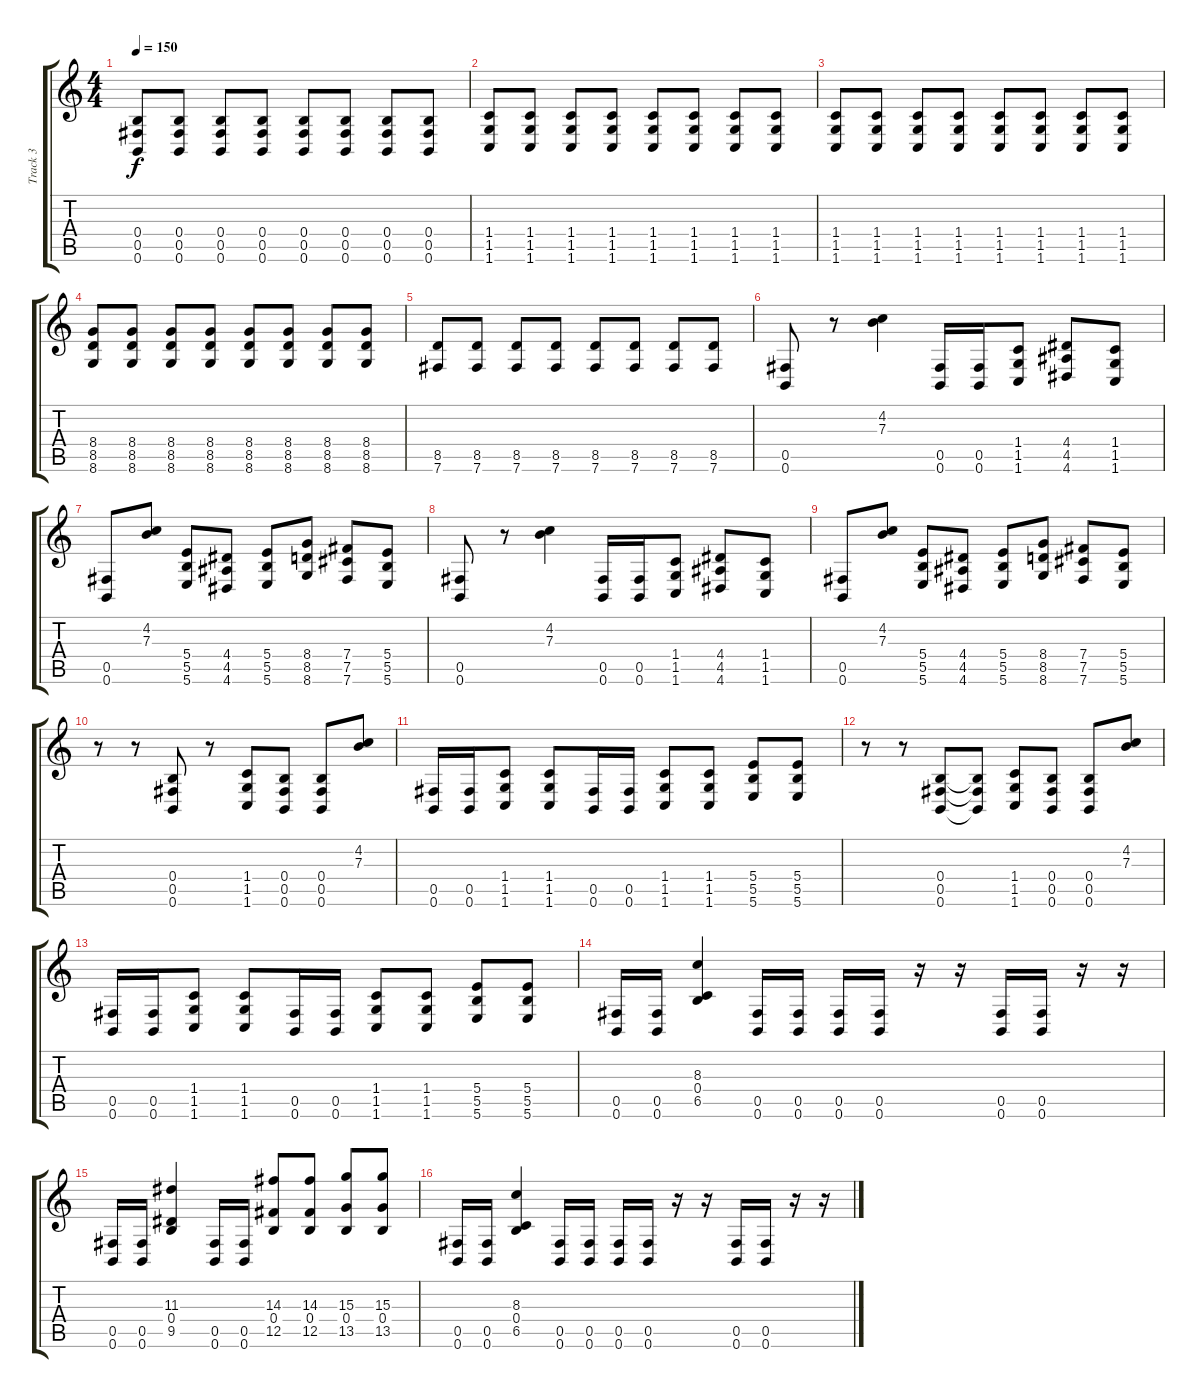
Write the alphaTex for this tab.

\track ("Track 3" "Track 3") {instrument distortionguitar}
\staff {score tabs}
\tuning (Db4 Ab3 E3 B2 Gb2 B1) {hide}
\ts (4 4)
\tempo 150
\clef g2
\ks c
(0.4 0.5 0.6).8{dy f} (0.4 0.5 0.6).8 (0.4 0.5 0.6).8 (0.4 0.5 0.6).8 (0.4 0.5 0.6).8 (0.4 0.5 0.6).8 (0.4 0.5 0.6).8 (0.4 0.5 0.6).8 |
(1.4 1.5 1.6).8 (1.4 1.5 1.6).8 (1.4 1.5 1.6).8 (1.4 1.5 1.6).8 (1.4 1.5 1.6).8 (1.4 1.5 1.6).8 (1.4 1.5 1.6).8 (1.4 1.5 1.6).8 |
(1.4 1.5 1.6).8 (1.4 1.5 1.6).8 (1.4 1.5 1.6).8 (1.4 1.5 1.6).8 (1.4 1.5 1.6).8 (1.4 1.5 1.6).8 (1.4 1.5 1.6).8 (1.4 1.5 1.6).8 |
(8.4 8.5 8.6).8 (8.4 8.5 8.6).8 (8.4 8.5 8.6).8 (8.4 8.5 8.6).8 (8.4 8.5 8.6).8 (8.4 8.5 8.6).8 (8.4 8.5 8.6).8 (8.4 8.5 8.6).8 |
(8.5 7.6).8 (8.5 7.6).8 (8.5 7.6).8 (8.5 7.6).8 (8.5 7.6).8 (8.5 7.6).8 (8.5 7.6).8 (8.5 7.6).8 |
(0.5 0.6).8 r.8 (4.2 7.3).4 (0.5 0.6).16 (0.5 0.6).16 (1.4 1.5 1.6).8 (4.4 4.5 4.6).8 (1.4 1.5 1.6).8 |
(0.5 0.6).8 (4.2 7.3).8 (5.4 5.5 5.6).8 (4.4 4.5 4.6).8 (5.4 5.5 5.6).8 (8.4 8.5 8.6).8 (7.4 7.5 7.6).8 (5.4 5.5 5.6).8 |
(0.5 0.6).8 r.8 (4.2 7.3).4 (0.5 0.6).16 (0.5 0.6).16 (1.4 1.5 1.6).8 (4.4 4.5 4.6).8 (1.4 1.5 1.6).8 |
(0.5 0.6).8 (4.2 7.3).8 (5.4 5.5 5.6).8 (4.4 4.5 4.6).8 (5.4 5.5 5.6).8 (8.4 8.5 8.6).8 (7.4 7.5 7.6).8 (5.4 5.5 5.6).8 |
r.8 r.8 (0.4 0.5 0.6).8 r.8 (1.4 1.5 1.6).8 (0.4 0.5 0.6).8 (0.4 0.5 0.6).8 (4.2 7.3).8 |
(0.5 0.6).16 (0.5 0.6).16 (1.4 1.5 1.6).8 (1.4 1.5 1.6).8 (0.5 0.6).16 (0.5 0.6).16 (1.4 1.5 1.6).8 (1.4 1.5 1.6).8 (5.4 5.5 5.6).8 (5.4 5.5 5.6).8 |
r.8 r.8 (0.4 0.5 0.6).8 (0.4{t} 0.5{t} 0.6{t}).8 (1.4 1.5 1.6).8 (0.4 0.5 0.6).8 (0.4 0.5 0.6).8 (4.2 7.3).8 |
(0.5 0.6).16 (0.5 0.6).16 (1.4 1.5 1.6).8 (1.4 1.5 1.6).8 (0.5 0.6).16 (0.5 0.6).16 (1.4 1.5 1.6).8 (1.4 1.5 1.6).8 (5.4 5.5 5.6).8 (5.4 5.5 5.6).8 |
(0.5 0.6).16 (0.5 0.6).16 (8.3 0.4 6.5).4 (0.5 0.6).16 (0.5 0.6).16 (0.5 0.6).16 (0.5 0.6).16 r.16 r.16 (0.5 0.6).16 (0.5 0.6).16 r.16 r.16 |
(0.5 0.6).16 (0.5 0.6).16 (11.3 0.4 9.5).4 (0.5 0.6).16 (0.5 0.6).16 (14.3 0.4 12.5).8 (14.3 0.4 12.5).8 (15.3 0.4 13.5).8 (15.3 0.4 13.5).8 |
(0.5 0.6).16 (0.5 0.6).16 (8.3 0.4 6.5).4 (0.5 0.6).16 (0.5 0.6).16 (0.5 0.6).16 (0.5 0.6).16 r.16 r.16 (0.5 0.6).16 (0.5 0.6).16 r.16 r.16
